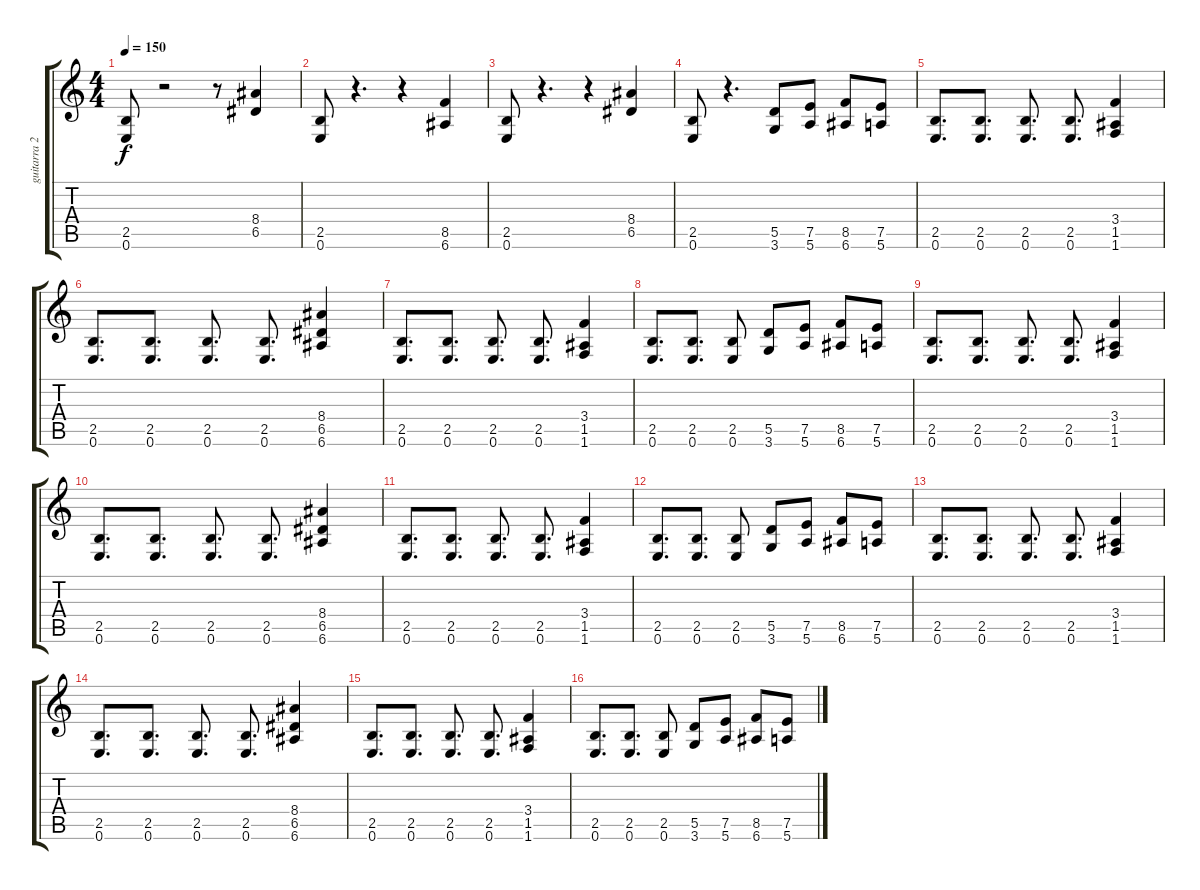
\track ("guitarra 2" "guitarra 2") {instrument distortionguitar}
\staff {score tabs}
\tuning (E4 B3 G3 D3 A2 E2) {hide}
\ts (4 4)
\tempo 150
\clef g2
\ks c
(2.5 0.6).8{dy f} r.2 r.8 (8.4 6.5).4 |
(2.5 0.6).8 r.4{d} r.4 (8.5 6.6).4 |
(2.5 0.6).8 r.4{d} r.4 (8.4 6.5).4 |
(2.5 0.6).8 r.4{d} (5.5 3.6).8 (7.5 5.6).8 (8.5 6.6).8 (7.5 5.6).8 |
(2.5 0.6).8{d} (2.5 0.6).8{d} (2.5 0.6).8{d} (2.5 0.6).8{d} (3.4 1.5 1.6).4 |
(2.5 0.6).8{d} (2.5 0.6).8{d} (2.5 0.6).8{d} (2.5 0.6).8{d} (8.4 6.5 6.6).4 |
(2.5 0.6).8{d} (2.5 0.6).8{d} (2.5 0.6).8{d} (2.5 0.6).8{d} (3.4 1.5 1.6).4 |
(2.5 0.6).8{d} (2.5 0.6).8{d} (2.5 0.6).8 (5.5 3.6).8 (7.5 5.6).8 (8.5 6.6).8 (7.5 5.6).8 |
(2.5 0.6).8{d} (2.5 0.6).8{d} (2.5 0.6).8{d} (2.5 0.6).8{d} (3.4 1.5 1.6).4 |
(2.5 0.6).8{d} (2.5 0.6).8{d} (2.5 0.6).8{d} (2.5 0.6).8{d} (8.4 6.5 6.6).4 |
(2.5 0.6).8{d} (2.5 0.6).8{d} (2.5 0.6).8{d} (2.5 0.6).8{d} (3.4 1.5 1.6).4 |
(2.5 0.6).8{d} (2.5 0.6).8{d} (2.5 0.6).8 (5.5 3.6).8 (7.5 5.6).8 (8.5 6.6).8 (7.5 5.6).8 |
(2.5 0.6).8{d} (2.5 0.6).8{d} (2.5 0.6).8{d} (2.5 0.6).8{d} (3.4 1.5 1.6).4 |
(2.5 0.6).8{d} (2.5 0.6).8{d} (2.5 0.6).8{d} (2.5 0.6).8{d} (8.4 6.5 6.6).4 |
(2.5 0.6).8{d} (2.5 0.6).8{d} (2.5 0.6).8{d} (2.5 0.6).8{d} (3.4 1.5 1.6).4 |
(2.5 0.6).8{d} (2.5 0.6).8{d} (2.5 0.6).8 (5.5 3.6).8 (7.5 5.6).8 (8.5 6.6).8 (7.5 5.6).8
